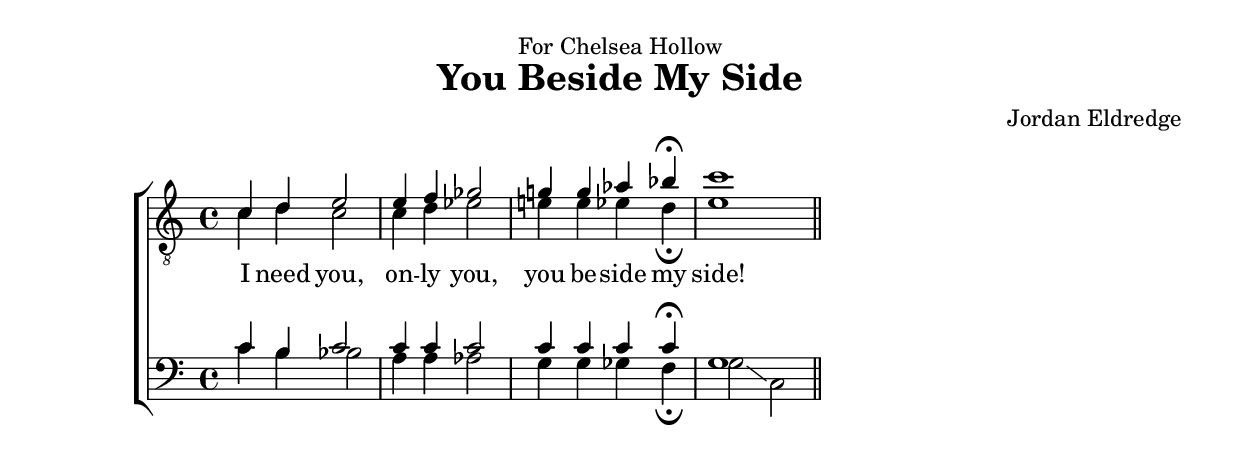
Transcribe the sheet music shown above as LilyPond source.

 \version "2.10.10"
     global = {
        \key c \major
        \time 4/4
        \set Staff.midiInstrument = "alto sax"

     }
     
     
     tenorMusic = \relative c' {
		| c4 d e2 
		| e4 f ges2
		| g!4 g aes4 bes4\fermata
		| c1 \bar "||"
     }
     
     leadMusic = \relative c' {
		| c4 d c2
		| c4 d ees2
		| e!4 e ees4 d4\fermata
		| e1 \bar "||"
     }
     
     leadWords =\lyricmode {
     	I need you, on -- ly you, you be -- side my side!
     }
     bariMusic = \relative c' {
       | c4 b c2
       | c4 c c2
       | c4 c c4 c4\fermata
       | g1 \bar "||"
     }
     
     bassMusic = \relative c' {
		| c4 b bes2
		| a4 a aes2
		| g4 g ges4 f4\fermata
		| g2\glissando c, \bar "||"
     }

     \header {
		dedication = "For Chelsea Hollow"
		title = "You Beside My Side"
		composer = "Jordan Eldredge"
	 }

     \score {
        \new ChoirStaff <<
           \new Staff = tenorStaff <<
           	\clef "G_8"
              \new Voice =
                "tenors" { \voiceOne <<  \global \tenorMusic >> }
                \new Voice =
                "leads" { \voiceTwo << \global \leadMusic >> }
           >>
           \new Lyrics = "leads" { s1 }
           
           \new Staff = tenorStaff <<
           	\clef bass
              \new Voice =
                "baris" { \voiceOne <<  \global \bariMusic >> }
                \new Voice =
                "basses" { \voiceTwo << \global \bassMusic >> }
           >>
     
           \context Lyrics = leads \lyricsto leads \leadWords
        >>
     
        \layout {

        }
		\midi {
			\context {
				\Score
				tempoWholesPerMinute = #(ly:make-moment 70 4)
			}
		}

     }
